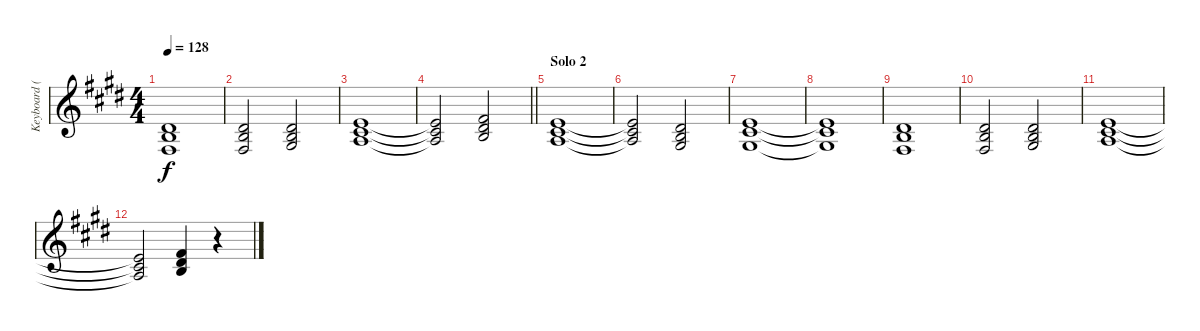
\track ("Keyboard (Piano, String)" "Keyboard (") {instrument brightacousticpiano}
\staff {score}
\tuning (E4 B3 G3 D3 A2 E2) {hide}
\ts (4 4)
\tempo 128
\clef g2
\ks c#minor
(4.2 4.3 4.4).1{dy f} |
(4.2 4.3 4.4).2 (0.2 1.3 13.4).2 |
(0.1 2.2 2.3).1 |
\barLineRight lightlight
(0.1{t} 2.2{t} 2.3{t}).2 (2.1 0.2 8.3).2 |
\section ("" "Solo 2")
(0.1 2.2 2.3).1 |
(0.1{t} 2.2{t} 2.3{t}).2 (4.2 4.3 6.4).2 |
(0.1 2.2 1.3).1 |
(0.1{t} 2.2{t} 1.3{t}).1 |
(4.2 4.3 4.4).1 |
(4.2 4.3 4.4).2 (0.2 1.3 13.4).2 |
(0.1 2.2 2.3).1 |
(0.1{t} 2.2{t} 2.3{t}).2 (2.1 0.2 8.3).4 r.4
